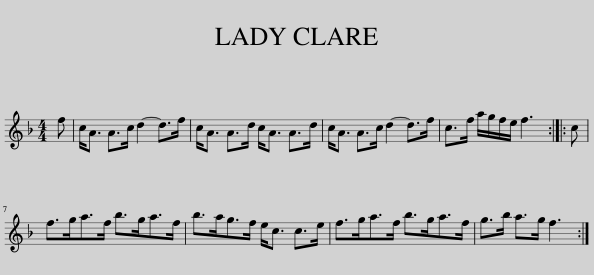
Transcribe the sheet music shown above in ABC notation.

X:1
L:1/8
M:4/4
I:linebreak $
K:F
V:1 treble
V:1
 f | c<A A>c d2- d>f | c<A A>d c<A A>d | c<A A>c d2- d>f | c>f a/g/f/e/ f3 :: %5
 c |$ f>ga>f b>ga>f | b>ag>f e<c c>e | f>ga>f b>ga>f | g>b a>g f3 :| %10
